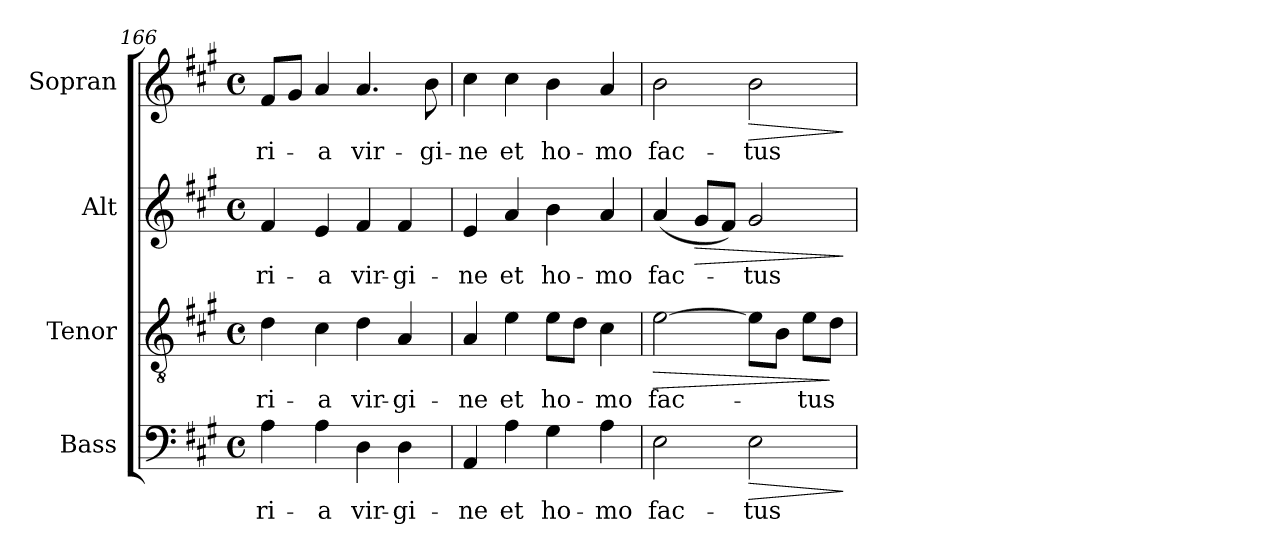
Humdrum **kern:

**kern	**text	**dynam	**kern	**text	**dynam	**kern	**text	**dynam	**kern	**text	**dynam
*part4	*part4	*part4	*part3	*part3	*part3	*part2	*part2	*part2	*part1	*part1	*part1
*staff4	*staff4	*staff4	*staff3	*staff3	*staff3	*staff2	*staff2	*staff2	*staff1	*staff1	*staff1
*I"Bass	*	*	*I"Tenor	*	*	*I"Alt	*	*	*I"Sopran	*	*
*I'B.	*	*	*I'T.	*	*	*I'A.	*	*	*I'S.	*	*
*clefF4	*	*	*clefGv2	*	*	*clefG2	*	*	*clefG2	*	*
*k[f#c#g#]	*	*	*k[f#c#g#]	*	*	*k[f#c#g#]	*	*	*k[f#c#g#]	*	*
*A:	*	*	*A:	*	*	*A:	*	*	*A:	*	*
*M4/4	*	*	*M4/4	*	*	*M4/4	*	*	*M4/4	*	*
*met(c)	*	*	*met(c)	*	*	*met(c)	*	*	*met(c)	*	*
=166	=166	=166	=166	=166	=166	=166	=166	=166	=166	=166	=166
!	!LO:LY:b	!	!	!LO:LY:b	!	!	!LO:LY:b	!	!	!LO:LY:b	!
4A\	-ri-	.	4d\	-ri-	.	4f#/	-ri-	.	8f#/L	-ri-	.
.	.	.	.	.	.	.	.	.	8g#/J	.	.
!	!LO:LY:b	!	!	!LO:LY:b	!	!	!LO:LY:b	!	!	!LO:LY:b	!
4A\	-a	.	4c#\	-a	.	4e/	-a	.	4a/	-a	.
!	!LO:LY:b	!	!	!LO:LY:b	!	!	!LO:LY:b	!	!	!LO:LY:b	!
4D\	vir-	.	4d\	vir-	.	4f#/	vir-	.	4.a/	vir-	.
!	!LO:LY:b	!	!	!LO:LY:b	!	!	!LO:LY:b	!	!	!	!
4D\	-gi-	.	4A/	-gi-	.	4f#/	-gi-	.	.	.	.
!	!	!	!	!	!	!	!	!	!	!LO:LY:b	!
.	.	.	.	.	.	.	.	.	8b\	-gi-	.
!!LO:PB:g=z
=167	=167	=167	=167	=167	=167	=167	=167	=167	=167	=167	=167
!	!LO:LY:b	!	!	!LO:LY:b	!	!	!LO:LY:b	!	!	!LO:LY:b	!
4AA/	-ne	.	4A/	-ne	.	4e/	-ne	.	4cc#\	-ne	.
!	!LO:LY:b	!	!	!LO:LY:b	!	!	!LO:LY:b	!	!	!LO:LY:b	!
4A\	et	.	4e\	et	.	4a/	et	.	4cc#\	et	.
!	!LO:LY:b	!	!	!LO:LY:b	!	!	!LO:LY:b	!	!	!LO:LY:b	!
4G#\	ho-	.	8e\L	ho-	.	4b\	ho-	.	4b\	ho-	.
.	.	.	8d\J	.	.	.	.	.	.	.	.
!	!LO:LY:b	!	!	!LO:LY:b	!	!	!LO:LY:b	!	!	!LO:LY:b	!
4A\	-mo	.	4c#\	-mo	.	4a/	-mo	.	4a/	-mo	.
=168	=168	=168	=168	=168	=168	=168	=168	=168	=168	=168	=168
!	!LO:LY:b	!	!	!LO:LY:b	!LO:HP:b	!	!LO:LY:b	!	!	!LO:LY:b	!
2E\	fac-	.	[2e\	fac-	>	(<4a/	fac-	.	2b\	fac-	.
!	!	!	!	!	!	!	!	!LO:HP:b	!	!	!
.	.	.	.	.	.	8g#/L	.	>	.	.	.
.	.	.	.	.	.	8f#/J)	.	.	.	.	.
!	!LO:LY:b	!LO:HP:b	!	!	!	!	!LO:LY:b	!	!	!LO:LY:b	!LO:HP:b
2E\	-tus	>	8e\L]	.	.	2g#/	-tus	.	2b\	-tus	>
.	.	.	8B\J	.	.	.	.	.	.	.	.
!	!	!	!	!LO:LY:b	!	!	!	!	!	!	!
.	.	.	8e\L	-tus	.	.	.	.	.	.	.
.	.	.	8d\J	.	]	.	.	.	.	.	.
.	.	]	.	.	.	.	.	]	.	.	]
=	=	=	=	=	=	=	=	=	=	=	=
*-	*-	*-	*-	*-	*-	*-	*-	*-	*-	*-	*-
